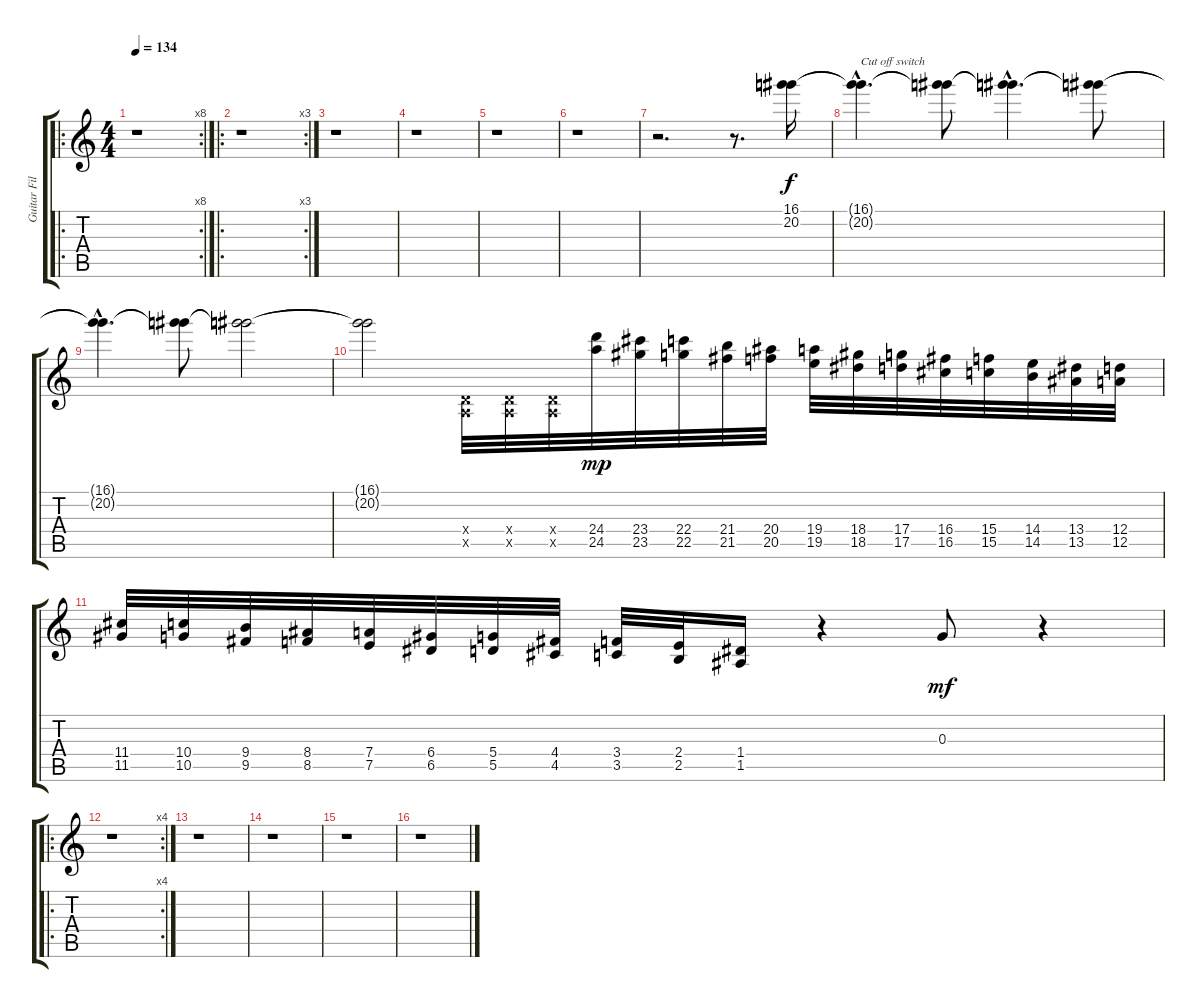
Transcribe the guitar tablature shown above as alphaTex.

\track ("Guitar Fills" "Guitar Fil") {instrument distortionguitar}
\staff {score tabs}
\tuning (E4 B3 G3 D3 A2 E2) {hide}
\ro
\rc 8
\ts (4 4)
\tempo 134
\clef g2
\ks c
r.1{dy f instrument distortionguitar} |
\ro
\rc 3
r.1 |
r.1 |
r.1 |
r.1 |
r.1 |
r.2{d} r.8{d} (16.1 20.2).16{volume 0} |
(16.1{hac t} 20.2{hac t}).4{d txt "Cut off switch" volume 10} (16.1{t} 20.2{t}).8{volume 0} (16.1{hac t} 20.2{hac t}).4{d volume 10} (16.1{t} 20.2{t}).8{volume 0} |
(16.1{hac t} 20.2{hac t}).4{d volume 10} (16.1{t} 20.2{t}).8{volume 0} (16.1{t} 20.2{t}).2{volume 10} |
(16.1{t} 20.2{t}).2 (0.4{x} 0.5{x}).32 (0.4{x} 0.5{x}).32 (0.4{x} 0.5{x}).32 (24.4 24.5).32{dy mp} (23.4 23.5).32 (22.4 22.5).32 (21.4 21.5).32 (20.4 20.5).32 (19.4 19.5).32 (18.4 18.5).32 (17.4 17.5).32 (16.4 16.5).32 (15.4 15.5).32 (14.4 14.5).32 (13.4 13.5).32 (12.4 12.5).32 |
(11.4 11.5).32 (10.4 10.5).32 (9.4 9.5).32 (8.4 8.5).32 (7.4 7.5).32 (6.4 6.5).32 (5.4 5.5).32 (4.4 4.5).32 (3.4 3.5).32 (2.4 2.5).32 (1.4 1.5).16 r.4 0.3.8{dy mf} r.4 |
\ro
\rc 4
r.1 |
r.1 |
r.1 |
r.1 |
r.1
